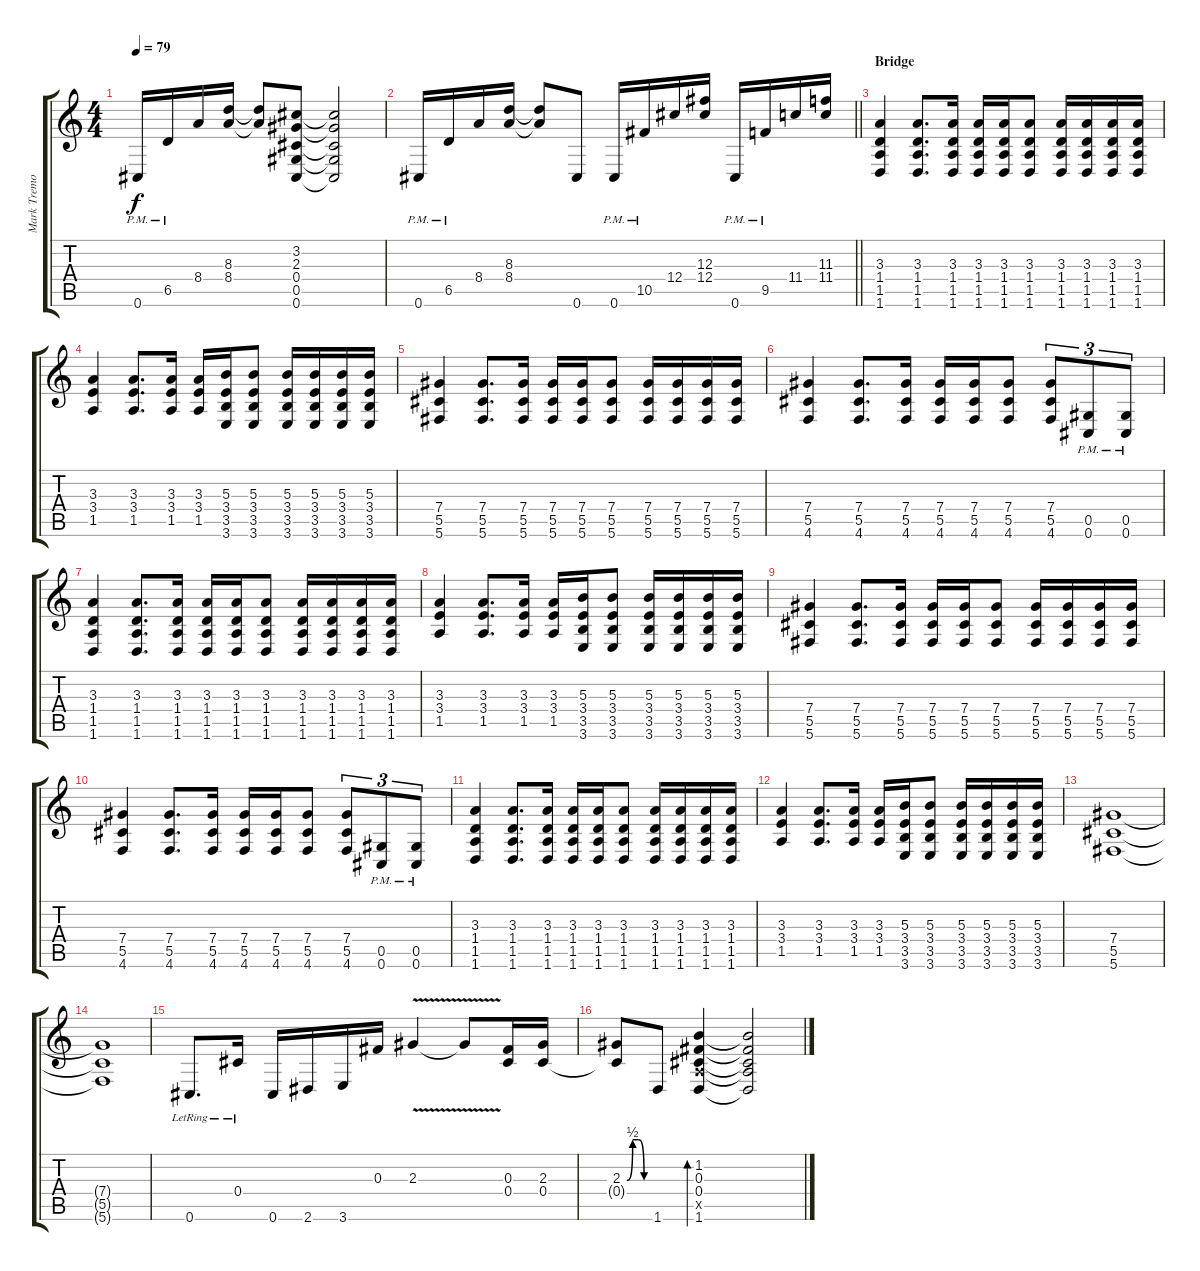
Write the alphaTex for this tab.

\track ("Mark Tremonti" "Mark Tremo") {instrument electricguitarclean}
\staff {score tabs}
\tuning (Eb4 Bb3 Gb3 Db3 Ab2 Db2) {hide}
\ts (4 4)
\tempo 79
\clef g2
\ks c
0.6{pm}.16{dy f} 6.5{pm}.16 8.4.16 (8.3 8.4).16 (8.3{t} 8.4{t}).8 (3.2 2.3 0.4 0.5 0.6).8 (3.2{t} 2.3{t} 0.4{t} 0.5{t} 0.6{t}).2 |
\barLineRight lightlight
0.6{pm}.16 6.5{pm}.16 8.4.16 (8.3 8.4).16 (8.3{t} 8.4{t}).8 0.6.8 0.6{pm}.16 10.5{pm}.16 12.4.16 (12.3 12.4).16 0.6{pm}.16 9.5{pm}.16 11.4.16 (11.3 11.4).16 |
\section ("" "Bridge")
(3.3 1.4 1.5 1.6).4 (3.3 1.4 1.5 1.6).8{d} (3.3 1.4 1.5 1.6).16 (3.3 1.4 1.5 1.6).16 (3.3 1.4 1.5 1.6).16 (3.3 1.4 1.5 1.6).8 (3.3 1.4 1.5 1.6).16 (3.3 1.4 1.5 1.6).16 (3.3 1.4 1.5 1.6).16 (3.3 1.4 1.5 1.6).16 |
(3.3 3.4 1.5).4 (3.3 3.4 1.5).8{d} (3.3 3.4 1.5).16 (3.3 3.4 1.5).16 (5.3 3.4 3.5 3.6).16 (5.3 3.4 3.5 3.6).8 (5.3 3.4 3.5 3.6).16 (5.3 3.4 3.5 3.6).16 (5.3 3.4 3.5 3.6).16 (5.3 3.4 3.5 3.6).16 |
(7.4 5.5 5.6).4 (7.4 5.5 5.6).8{d} (7.4 5.5 5.6).16 (7.4 5.5 5.6).16 (7.4 5.5 5.6).16 (7.4 5.5 5.6).8 (7.4 5.5 5.6).16 (7.4 5.5 5.6).16 (7.4 5.5 5.6).16 (7.4 5.5 5.6).16 |
(7.4 5.5 4.6).4 (7.4 5.5 4.6).8{d} (7.4 5.5 4.6).16 (7.4 5.5 4.6).16 (7.4 5.5 4.6).16 (7.4 5.5 4.6).8 (7.4 5.5 4.6).8{tu (3 2)} (0.5{pm} 0.6{pm}).8{tu (3 2)} (0.5{pm} 0.6{pm}).8{tu (3 2)} |
(3.3 1.4 1.5 1.6).4 (3.3 1.4 1.5 1.6).8{d} (3.3 1.4 1.5 1.6).16 (3.3 1.4 1.5 1.6).16 (3.3 1.4 1.5 1.6).16 (3.3 1.4 1.5 1.6).8 (3.3 1.4 1.5 1.6).16 (3.3 1.4 1.5 1.6).16 (3.3 1.4 1.5 1.6).16 (3.3 1.4 1.5 1.6).16 |
(3.3 3.4 1.5).4 (3.3 3.4 1.5).8{d} (3.3 3.4 1.5).16 (3.3 3.4 1.5).16 (5.3 3.4 3.5 3.6).16 (5.3 3.4 3.5 3.6).8 (5.3 3.4 3.5 3.6).16 (5.3 3.4 3.5 3.6).16 (5.3 3.4 3.5 3.6).16 (5.3 3.4 3.5 3.6).16 |
(7.4 5.5 5.6).4 (7.4 5.5 5.6).8{d} (7.4 5.5 5.6).16 (7.4 5.5 5.6).16 (7.4 5.5 5.6).16 (7.4 5.5 5.6).8 (7.4 5.5 5.6).16 (7.4 5.5 5.6).16 (7.4 5.5 5.6).16 (7.4 5.5 5.6).16 |
(7.4 5.5 4.6).4 (7.4 5.5 4.6).8{d} (7.4 5.5 4.6).16 (7.4 5.5 4.6).16 (7.4 5.5 4.6).16 (7.4 5.5 4.6).8 (7.4 5.5 4.6).8{tu (3 2)} (0.5{pm} 0.6{pm}).8{tu (3 2)} (0.5{pm} 0.6{pm}).8{tu (3 2)} |
(3.3 1.4 1.5 1.6).4 (3.3 1.4 1.5 1.6).8{d} (3.3 1.4 1.5 1.6).16 (3.3 1.4 1.5 1.6).16 (3.3 1.4 1.5 1.6).16 (3.3 1.4 1.5 1.6).8 (3.3 1.4 1.5 1.6).16 (3.3 1.4 1.5 1.6).16 (3.3 1.4 1.5 1.6).16 (3.3 1.4 1.5 1.6).16 |
(3.3 3.4 1.5).4 (3.3 3.4 1.5).8{d} (3.3 3.4 1.5).16 (3.3 3.4 1.5).16 (5.3 3.4 3.5 3.6).16 (5.3 3.4 3.5 3.6).8 (5.3 3.4 3.5 3.6).16 (5.3 3.4 3.5 3.6).16 (5.3 3.4 3.5 3.6).16 (5.3 3.4 3.5 3.6).16 |
(7.4 5.5 5.6).1 |
(7.4{t} 5.5{t} 5.6{t}).1 |
0.6{lr}.8{d instrument electricguitarclean} 0.4{lr}.16 0.6.16 2.6.16 3.6.16 0.3.16 2.3{v}.4 2.3{t}.8 (0.3 0.4).16 (2.3 0.4).16 |
(2.3{be (custom 0 0 15 2 30 2 45 0 60 0)} 0.4{t}).8 1.6.8 (1.2 0.3 0.4 1.5{x} 1.6).4{bd 60} (1.2{t} 0.3{t} 0.4{t} 1.5{t} 1.6{t}).2
